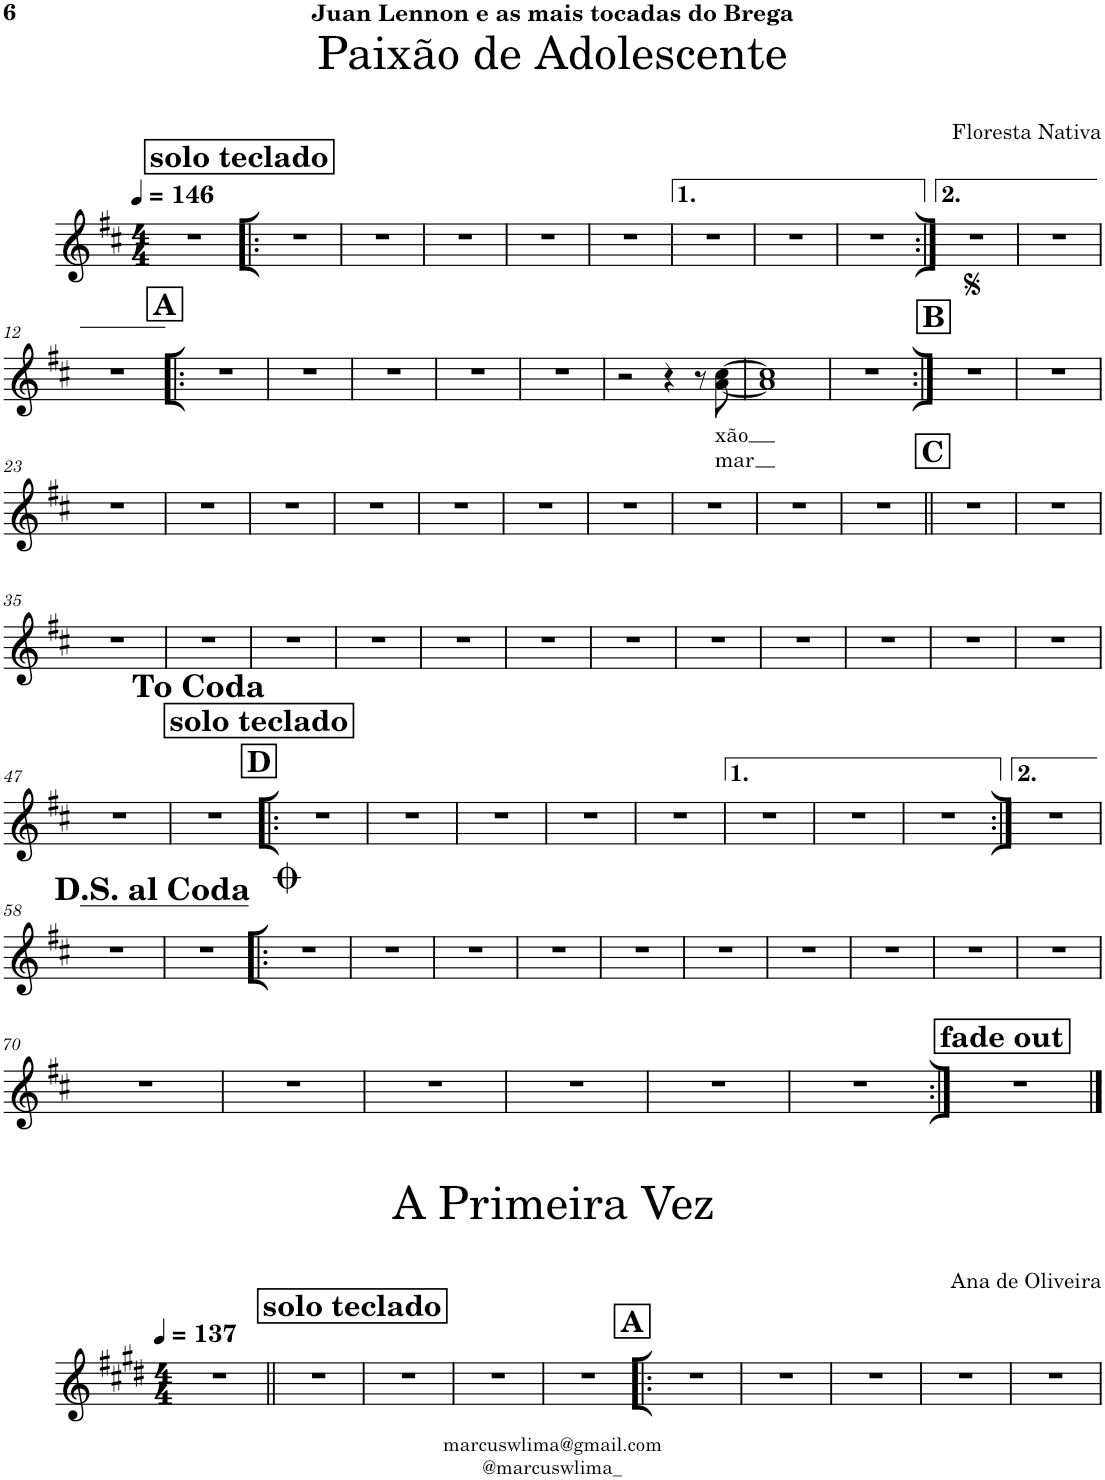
**kern	**text	**text
*part1	*part1	*part1
*staff1	*staff1	*staff1
*I"Voice	*	*
*I'Vo.	*	*
!!LO:PB:g=z
*clefG2	*	*
*k[f#c#]	*	*
*M4/4	*	*
*MM146	*	*
=1	=1	=1
1r	.	.
!!LO:REH:place=s1:a:B:cj:fs=14:t=solo teclado
=2!|:	=2!|:	=2!|:
1r	.	.
=3	=3	=3
1r	.	.
=4	=4	=4
1r	.	.
=5	=5	=5
1r	.	.
=6	=6	=6
1r	.	.
=7	=7	=7
1r	.	.
=8	=8	=8
1r	.	.
=9	=9	=9
1r	.	.
=10:|!	=10:|!	=10:|!
1r	.	.
=11	=11	=11
1r	.	.
!!LO:LB:g=z
=12	=12	=12
1r	.	.
!!LO:REH:place=s1:a:B:cj:fs=14:t=A
=13!|:	=13!|:	=13!|:
1r	.	.
=14	=14	=14
1r	.	.
=15	=15	=15
1r	.	.
=16	=16	=16
1r	.	.
=17	=17	=17
1r	.	.
=18	=18	=18
2r	.	.
4r	.	.
8r	.	.
!	!LO:LY:b	!LO:LY:b
[8a\ [8cc#\	xão	mar
=19	=19	=19
1a] 1cc#]	.	.
=20	=20	=20
1r	.	.
!!LO:REH:place=s1:a:B:cj:fs=14:t=B
=21:|!	=21:|!	=21:|!
1r	.	.
=22	=22	=22
1r	.	.
!!LO:LB:g=z
=23	=23	=23
1r	.	.
=24	=24	=24
1r	.	.
=25	=25	=25
1r	.	.
=26	=26	=26
1r	.	.
=27	=27	=27
1r	.	.
=28	=28	=28
1r	.	.
=29	=29	=29
1r	.	.
=30	=30	=30
1r	.	.
=31	=31	=31
1r	.	.
=32	=32	=32
1r	.	.
!!LO:REH:place=s1:a:B:cj:fs=14:t=C
=33||	=33||	=33||
1r	.	.
=34	=34	=34
1r	.	.
!!LO:LB:g=z
=35	=35	=35
1r	.	.
=36	=36	=36
1r	.	.
=37	=37	=37
1r	.	.
=38	=38	=38
1r	.	.
=39	=39	=39
1r	.	.
=40	=40	=40
1r	.	.
=41	=41	=41
1r	.	.
=42	=42	=42
1r	.	.
=43	=43	=43
1r	.	.
=44	=44	=44
1r	.	.
=45	=45	=45
1r	.	.
=46	=46	=46
1r	.	.
!!LO:LB:g=z
=47	=47	=47
1r	.	.
=48	=48	=48
1r	.	.
!LO:TX:a:t=<b><font size="15"/>To Coda</b>	!	!
!!LO:REH:place=s1:a:B:cj:fs=14:t=solo teclado
!!LO:REH:place=s1:a:B:cj:fs=14:t=D
=49!|:	=49!|:	=49!|:
1r	.	.
=50	=50	=50
1r	.	.
=51	=51	=51
1r	.	.
=52	=52	=52
1r	.	.
=53	=53	=53
1r	.	.
=54	=54	=54
1r	.	.
=55	=55	=55
1r	.	.
=56	=56	=56
1r	.	.
=57:|!	=57:|!	=57:|!
1r	.	.
!!LO:LB:g=z
=58	=58	=58
1r	.	.
=59	=59	=59
1r	.	.
!LO:TX:a:t=<b><font size="15"/>D.S. al Coda</b>	!	!
=60!|:	=60!|:	=60!|:
1r	.	.
=61	=61	=61
1r	.	.
=62	=62	=62
1r	.	.
=63	=63	=63
1r	.	.
=64	=64	=64
1r	.	.
=65	=65	=65
1r	.	.
=66	=66	=66
1r	.	.
=67	=67	=67
1r	.	.
=68	=68	=68
1r	.	.
=69	=69	=69
1r	.	.
!!LO:LB:g=z
=70	=70	=70
1r	.	.
=71	=71	=71
1r	.	.
=72	=72	=72
1r	.	.
=73	=73	=73
1r	.	.
=74	=74	=74
1r	.	.
=75	=75	=75
1r	.	.
!!LO:REH:place=s1:a:B:cj:fs=14:t=fade out
=76:|!	=76:|!	=76:|!
1r	.	.
!!LO:LB:g=z
==1	==1	==1
*k[f#c#g#d#]	*	*
*M4/4	*	*
*MM137	*	*
1r	.	.
!!LO:REH:place=s1:a:B:cj:fs=14:t=solo teclado
=2||	=2||	=2||
1r	.	.
=3	=3	=3
1r	.	.
=4	=4	=4
1r	.	.
=5	=5	=5
1r	.	.
!!LO:REH:place=s1:a:B:cj:fs=14:t=A
=6!|:	=6!|:	=6!|:
1r	.	.
=7	=7	=7
1r	.	.
=8	=8	=8
1r	.	.
=9	=9	=9
1r	.	.
=10	=10	=10
1r	.	.
=	=	=
*-	*-	*-
